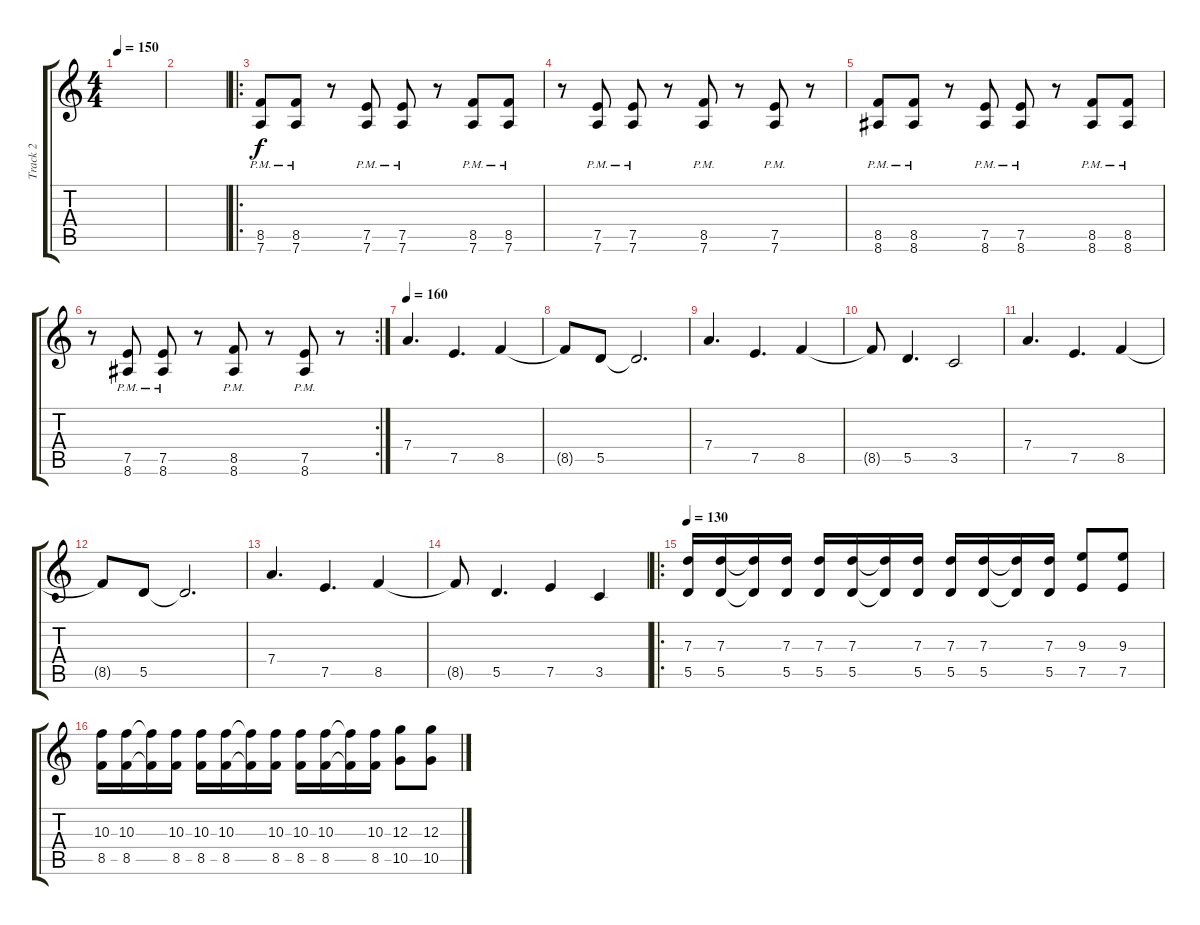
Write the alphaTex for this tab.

\track ("Track 2" "Track 2") {instrument overdrivenguitar}
\staff {score tabs}
\tuning (E4 B3 G3 D3 A2 D2) {hide}
\ts (4 4)
\tempo 150
\clef g2
\ks c
|
|
\ro
(8.5{pm} 7.6{pm}).8 (8.5{pm} 7.6{pm}).8 r.8 (7.5{pm} 7.6{pm}).8 (7.5{pm} 7.6{pm}).8 r.8 (8.5{pm} 7.6{pm}).8 (8.5{pm} 7.6{pm}).8 |
r.8 (7.5{pm} 7.6{pm}).8 (7.5{pm} 7.6{pm}).8 r.8 (8.5{pm} 7.6{pm}).8 r.8 (7.5{pm} 7.6{pm}).8 r.8 |
(8.5{pm} 8.6{pm}).8 (8.5{pm} 8.6{pm}).8 r.8 (7.5{pm} 8.6{pm}).8 (7.5{pm} 8.6{pm}).8 r.8 (8.5{pm} 8.6{pm}).8 (8.5{pm} 8.6{pm}).8 |
\rc 2
r.8 (7.5{pm} 8.6{pm}).8 (7.5{pm} 8.6{pm}).8 r.8 (8.5{pm} 8.6{pm}).8 r.8 (7.5{pm} 8.6{pm}).8 r.8 |
\tempo 160
7.4.4{d} 7.5.4{d} 8.5.4 |
8.5{t}.8 5.5.8 5.5{t}.2{d} |
7.4.4{d} 7.5.4{d} 8.5.4 |
8.5{t}.8 5.5.4{d} 3.5.2 |
7.4.4{d} 7.5.4{d} 8.5.4 |
8.5{t}.8 5.5.8 5.5{t}.2{d} |
7.4.4{d} 7.5.4{d} 8.5.4 |
8.5{t}.8 5.5.4{d} 7.5.4 3.5.4 |
\ro
\tempo 130
(7.3 5.5).16 (7.3 5.5).16 (7.3{t} 5.5{t}).16 (7.3 5.5).16 (7.3 5.5).16 (7.3 5.5).16 (7.3{t} 5.5{t}).16 (7.3 5.5).16 (7.3 5.5).16 (7.3 5.5).16 (7.3{t} 5.5{t}).16 (7.3 5.5).16 (9.3 7.5).8 (9.3 7.5).8 |
(10.3 8.5).16 (10.3 8.5).16 (10.3{t} 8.5{t}).16 (10.3 8.5).16 (10.3 8.5).16 (10.3 8.5).16 (10.3{t} 8.5{t}).16 (10.3 8.5).16 (10.3 8.5).16 (10.3 8.5).16 (10.3{t} 8.5{t}).16 (10.3 8.5).16 (12.3 10.5).8 (12.3 10.5).8
